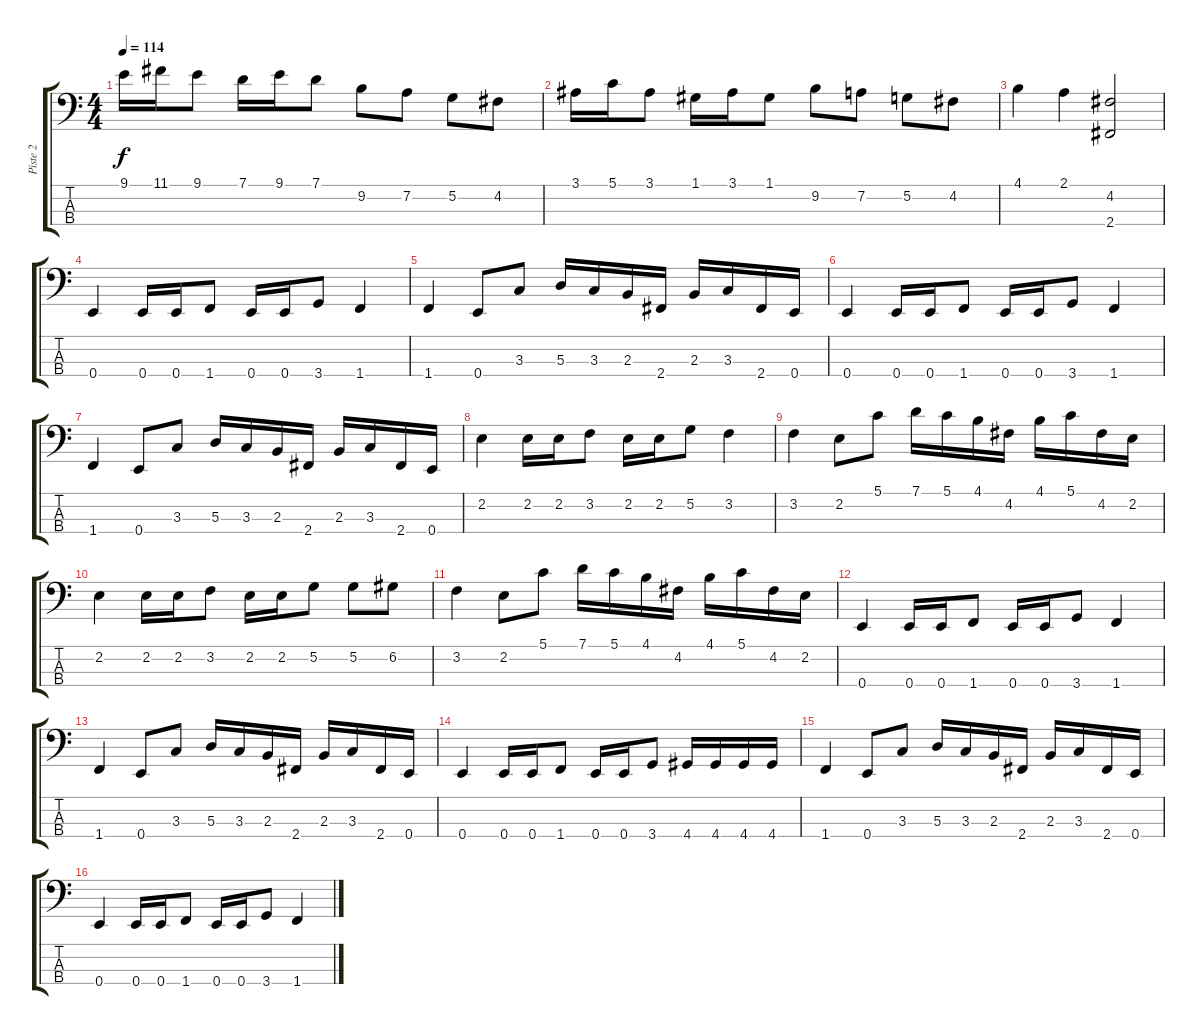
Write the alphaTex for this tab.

\track ("Piste 2" "Piste 2") {instrument slapbass1}
\staff {score tabs}
\tuning (G2 D2 A1 E1) {hide}
\ts (4 4)
\tempo 114
\clef f4
\ks c
9.1.16{dy f} 11.1.16 9.1.8 7.1.16 9.1.16 7.1.8 9.2.8 7.2.8 5.2.8 4.2.8 |
3.1.16 5.1.16 3.1.8 1.1.16 3.1.16 1.1.8 9.2.8 7.2.8 5.2.8 4.2.8 |
4.1.4 2.1.4 (4.2 2.4).2 |
0.4.4 0.4.16 0.4.16 1.4.8 0.4.16 0.4.16 3.4.8 1.4.4 |
1.4.4 0.4.8 3.3.8 5.3.16 3.3.16 2.3.16 2.4.16 2.3.16 3.3.16 2.4.16 0.4.16 |
0.4.4 0.4.16 0.4.16 1.4.8 0.4.16 0.4.16 3.4.8 1.4.4 |
1.4.4 0.4.8 3.3.8 5.3.16 3.3.16 2.3.16 2.4.16 2.3.16 3.3.16 2.4.16 0.4.16 |
2.2.4 2.2.16 2.2.16 3.2.8 2.2.16 2.2.16 5.2.8 3.2.4 |
3.2.4 2.2.8 5.1.8 7.1.16 5.1.16 4.1.16 4.2.16 4.1.16 5.1.16 4.2.16 2.2.16 |
2.2.4 2.2.16 2.2.16 3.2.8 2.2.16 2.2.16 5.2.8 5.2.8 6.2.8 |
3.2.4 2.2.8 5.1.8 7.1.16 5.1.16 4.1.16 4.2.16 4.1.16 5.1.16 4.2.16 2.2.16 |
0.4.4 0.4.16 0.4.16 1.4.8 0.4.16 0.4.16 3.4.8 1.4.4 |
1.4.4 0.4.8 3.3.8 5.3.16 3.3.16 2.3.16 2.4.16 2.3.16 3.3.16 2.4.16 0.4.16 |
0.4.4 0.4.16 0.4.16 1.4.8 0.4.16 0.4.16 3.4.8 4.4.16 4.4.16 4.4.16 4.4.16 |
1.4.4 0.4.8 3.3.8 5.3.16 3.3.16 2.3.16 2.4.16 2.3.16 3.3.16 2.4.16 0.4.16 |
0.4.4 0.4.16 0.4.16 1.4.8 0.4.16 0.4.16 3.4.8 1.4.4
